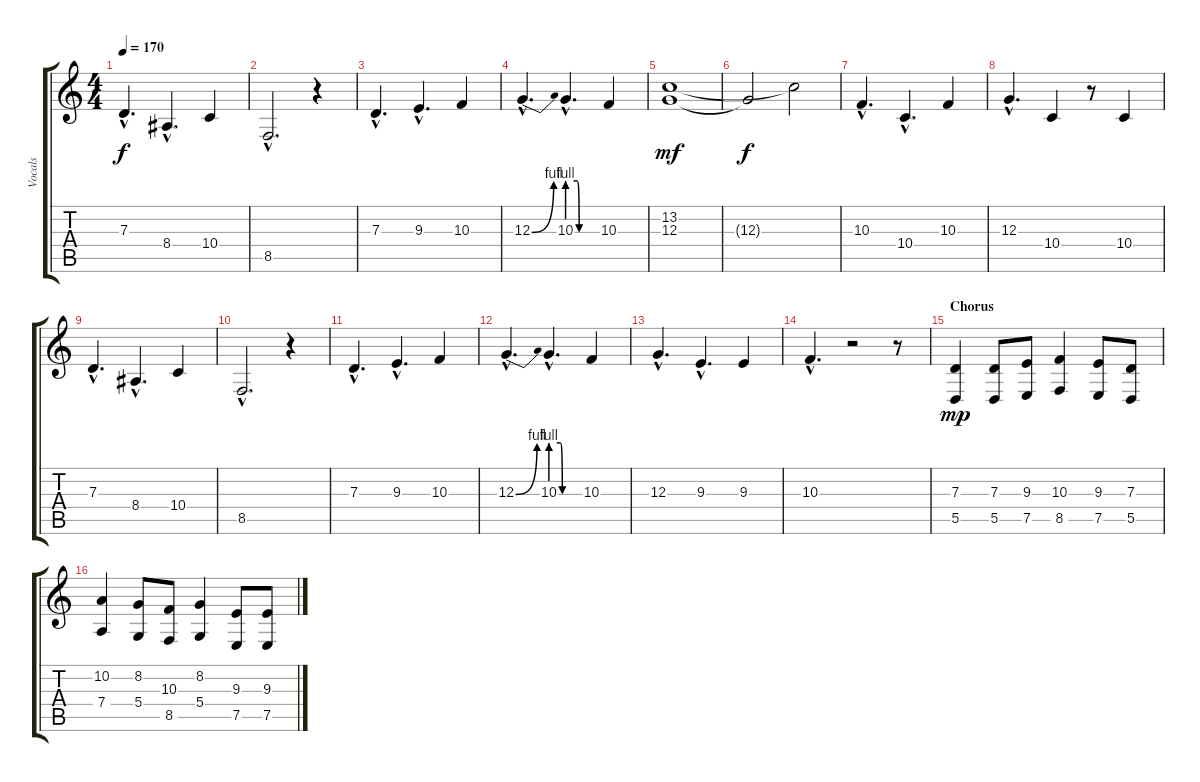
\track ("Vocals" "Vocals") {instrument lead2sawtooth}
\staff {score tabs}
\tuning (E4 B3 G3 D3 A2 E2) {hide}
\ts (4 4)
\tempo 170
\clef g2
\ks c
7.3{hac}.4{d dy f} 8.4{hac}.4{d} 10.4.4 |
8.5{hac}.2{d} r.4 |
7.3{hac}.4{d} 9.3{hac}.4{d} 10.3.4 |
12.3{be (bend 0 0 60 4) hac}.4{d} 10.3{be (custom 0 4 20 4 24 0 40 0 60 0) hac}.4{d} 10.3.4 |
(13.2 12.3).1{dy mf} |
12.3{t}.2{dy f} 13.2{t}.2 |
\section ("" "")
10.3{hac}.4{d} 10.4{hac}.4{d} 10.3.4 |
12.3{hac}.4{d} 10.4.4 r.8 10.4.4 |
7.3{hac}.4{d} 8.4{hac}.4{d} 10.4.4 |
8.5{hac}.2{d} r.4 |
7.3{hac}.4{d} 9.3{hac}.4{d} 10.3.4 |
12.3{be (bend 0 0 60 4) hac}.4{d} 10.3{be (custom 0 4 20 4 24 0 40 0 60 0) hac}.4{d} 10.3.4 |
12.3{hac}.4{d} 9.3{hac}.4{d} 9.3.4 |
10.3{hac}.4{d} r.2 r.8 |
\section ("" "Chorus")
(7.3 5.5).4{dy mp} (7.3 5.5).8 (9.3 7.5).8 (10.3 8.5).4 (9.3 7.5).8 (7.3 5.5).8 |
(10.2 7.4).4 (8.2 5.4).8 (10.3 8.5).8 (8.2 5.4).4 (9.3 7.5).8 (9.3 7.5).8
